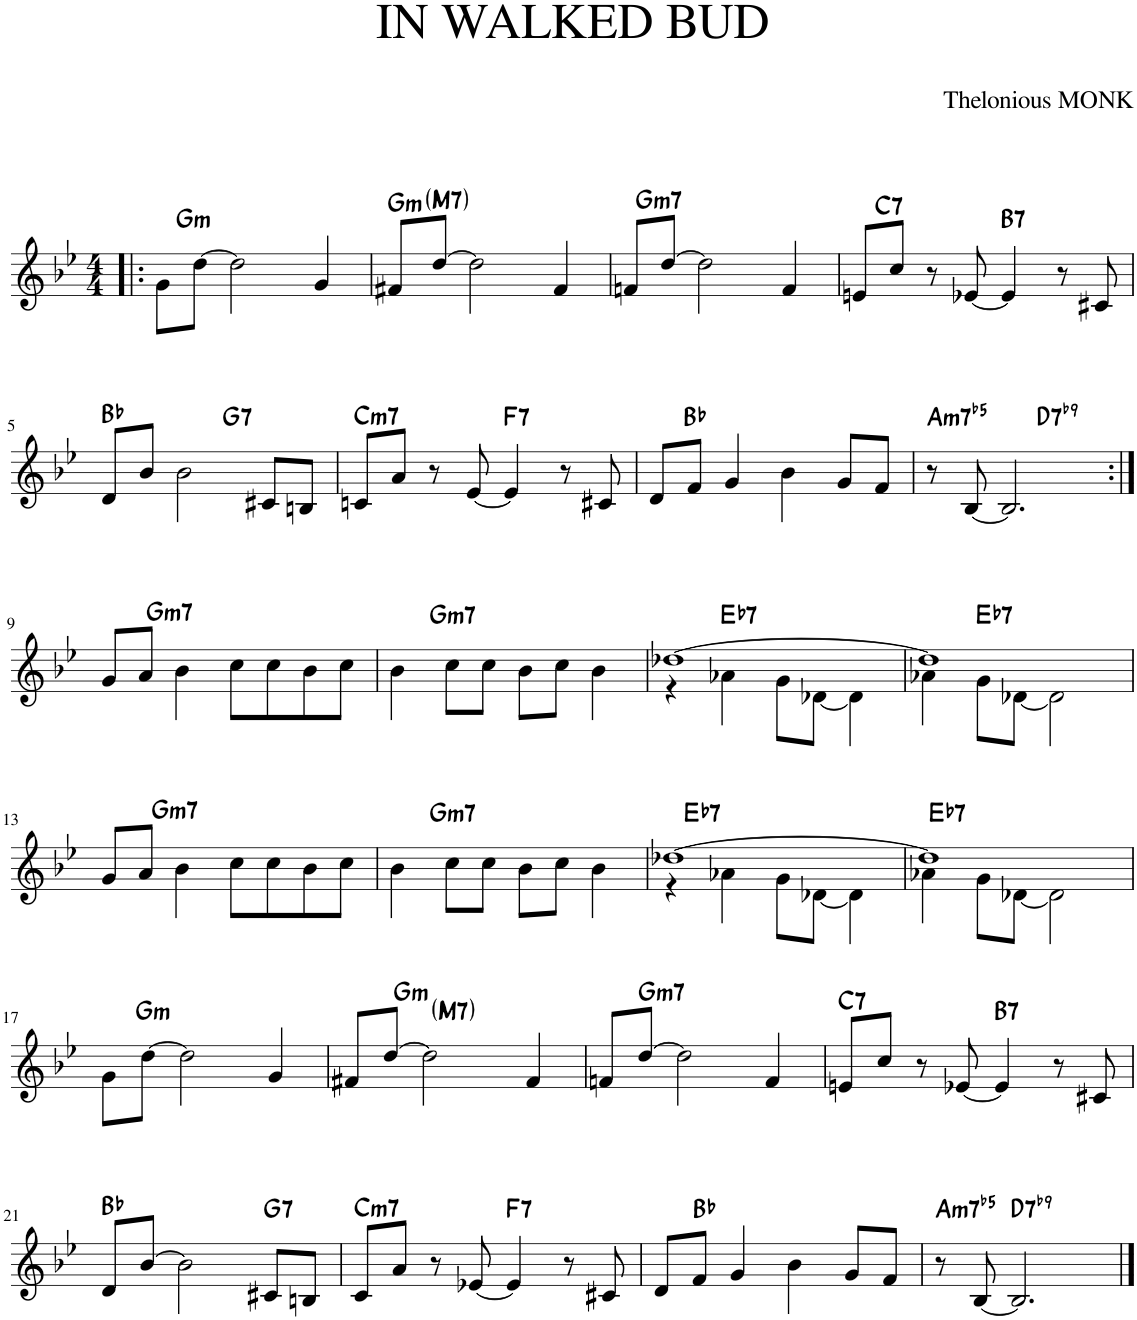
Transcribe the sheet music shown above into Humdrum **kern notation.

**kern	**harte
*part1	*part1
*staff1	*
*I"Piano	*
*I'Pno.	*
*clefG2	*
*k[b-e-]	*
*M4/4	*
=1!|:	=1!|:
8g\L	.
[8dd\J	.
!	!LO:H:kt=m
2dd\]	G:min
4g/	.
=2	=2
!	!LO:H:kt=m
8f#X/L	G:min
!	!LO:H:kt=M7
[8dd/J	N
2dd\]	.
4f#/	.
=3	=3
*^	*
8fn/L	2ryy	.
[8dd/J	.	.
2dd\]	.	.
!	!	!LO:H:kt=m7
.	2ryy	G:min7
4f/	.	.
*v	*v	*
=4	=4
8en/L	.
!	!LO:H:kt=7
8cc/J	C:7
8r	.
[8e-X/	.
!	!LO:H:kt=7
4e-/]	B:7
8r	.
8c#X/	.
!!LO:LB:g=z
=5	=5
8d/L	Bb:maj
8b-/J	.
2b-\	.
!	!LO:H:kt=7
8c#X/L	G:7
8Bn/J	.
=6	=6
!	!LO:H:kt=m7
8cn/L	C:min7
8a/J	.
8r	.
!	!LO:H:kt=7
[8e-/	F:7
4e-/]	.
8r	.
8c#X/	.
=7	=7
8d/L	.
8f/J	.
4g/	.
4b-\	Bb:maj
8g/L	.
8f/J	.
=8	=8
!	!LO:H:kt=m7b5
*^	*
8r	2ryy	A:hdim7
[8B-/	.	.
2.B-/]	.	.
!	!	!LO:H:kt=7
.	2ryy	D:7(b9)
*v	*v	*
!!LO:LB:g=z
=9:|!	=9:|!
8g/L	.
8a/J	.
4b-\	.
!	!LO:H:kt=m7
8cc\L	G:min7
8cc\	.
8b-\	.
8cc\J	.
=10	=10
4b-\	.
8cc\L	.
!	!LO:H:kt=m7
8cc\J	G:min7
8b-\L	.
8cc\J	.
4b-\	.
=11	=11
*^	*
[1dd-X	4r	.
!	!	!LO:H:kt=7
.	4a-X\	Eb:7
.	8g\L	.
.	[8d-X\J	.
.	4d-\]	.
=12	=12	=12
1dd-]	4a-X\	.
!	!	!LO:H:kt=7
.	8g\L	Eb:7
.	[8d-X\J	.
.	2d-\]	.
*v	*v	*
!!LO:LB:g=z
=13	=13
8g/L	.
8a/J	.
4b-\	.
!	!LO:H:kt=m7
8cc\L	G:min7
8cc\	.
8b-\	.
8cc\J	.
=14	=14
4b-\	.
8cc\L	.
!	!LO:H:kt=m7
8cc\J	G:min7
8b-\L	.
8cc\J	.
4b-\	.
=15	=15
*^	*
[1dd-X	4r	.
!	!	!LO:H:kt=7
.	4a-X\	Eb:7
.	8g\L	.
.	[8d-X\J	.
.	4d-\]	.
=16	=16	=16
1dd-]	4a-X\	.
!	!	!LO:H:kt=7
.	8g\L	Eb:7
.	[8d-X\J	.
.	2d-\]	.
!!LO:LB:g=z	!!
=17	=17	=17
8g\L	2ryy	.
[8dd\J	.	.
2dd\]	.	.
!	!	!LO:H:kt=m
.	2ryy	G:min
4g/	.	.
=18	=18	=18
8f#X/L	2ryy	.
[8dd/J	.	.
2dd\]	.	.
!	!	!LO:H:kt=m
.	2ryy	G:min
!	!	!LO:H:kt=M7
4f#/	.	N
*v	*v	*
=19	=19
8fn/L	.
[8dd/J	.
!	!LO:H:kt=m7
2dd\]	G:min7
4f/	.
=20	=20
!	!LO:H:kt=7
8en/L	C:7
8cc/J	.
8r	.
[8e-X/	.
!	!LO:H:kt=7
4e-/]	B:7
8r	.
8c#X/	.
!!LO:LB:g=z
=21	=21
8d/L	Bb:maj
[8b-/J	.
2b-\]	.
!	!LO:H:kt=7
8c#X/L	G:7
8Bn/J	.
=22	=22
!	!LO:H:kt=m7
8c/L	C:min7
8a/J	.
8r	.
[8e-X/	.
!	!LO:H:kt=7
4e-/]	F:7
8r	.
8c#X/	.
=23	=23
8d/L	.
8f/J	.
4g/	.
4b-\	Bb:maj
8g/L	.
8f/J	.
=24	=24
!	!LO:H:kt=m7b5
8r	A:hdim7
[8B-/	.
!	!LO:H:kt=7
2.B-/]	D:7(b9)
==	==
*-	*-
